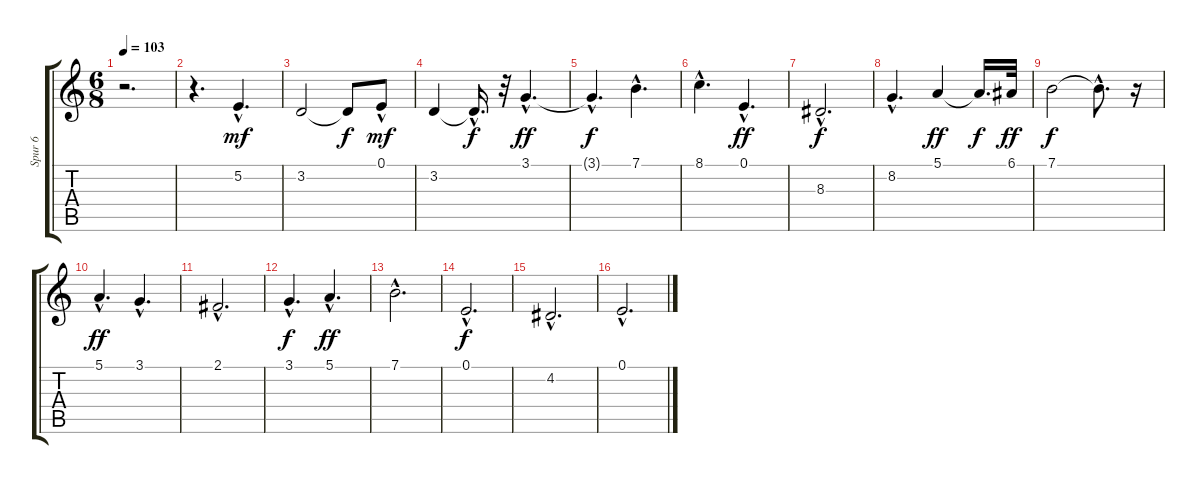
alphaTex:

\track ("Spur 6" "Spur 6") {instrument acousticgrandpiano}
\staff {score tabs}
\tuning (E4 B3 G3 D3 A2 E2) {hide}
\ts (6 8)
\tempo 103
\clef g2
\ks c
r.2{d dy mf} |
r.4{d} 5.2{hac}.4{d instrument bassoon} |
3.2.2 3.2{t}.8{dy f} 0.1{hac}.8{dy mf} |
3.2.4 3.2{hac t}.16{d dy f} r.32 3.1{hac}.4{d dy ff} |
3.1{hac t}.4{d dy f} 7.1{hac}.4{d} |
8.1{hac}.4{d} 0.1{hac}.4{d dy ff} |
8.3{hac}.2{d dy f} |
8.2{hac}.4{d} 5.1.4{dy ff} 5.1{t}.16{d dy f} 6.1.32{dy ff} |
7.1.2{dy f} 7.1{hac t}.8{d} r.16 |
5.1{hac}.4{d dy ff} 3.1{hac}.4{d} |
2.1{hac}.2{d} |
3.1{hac}.4{d dy f} 5.1{hac}.4{d dy ff} |
7.1{hac}.2{d} |
0.1{hac}.2{d dy f} |
4.2{hac}.2{d} |
0.1{hac}.2{d}
